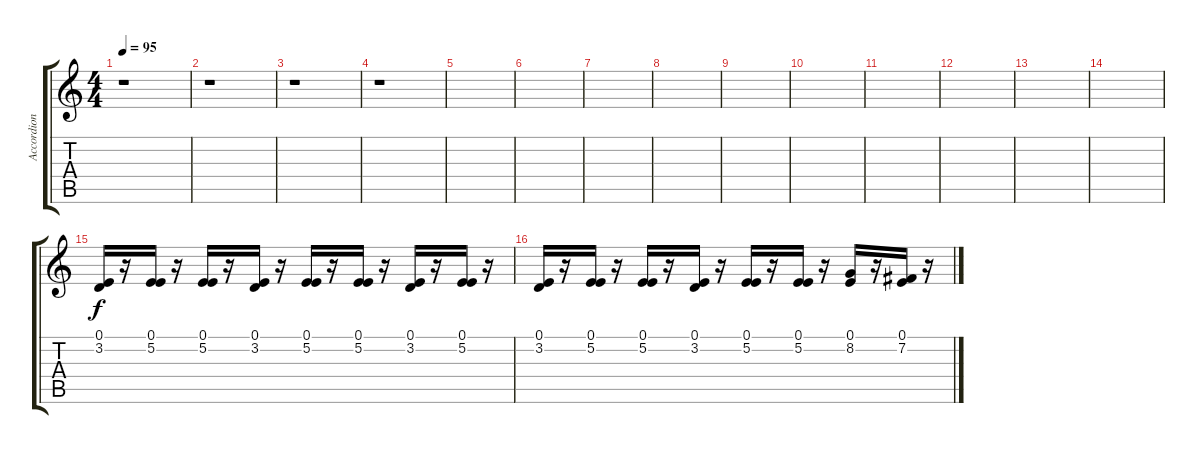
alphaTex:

\track ("Accordion" "Accordion") {instrument accordion}
\staff {score tabs}
\tuning (E4 B3 G3 D3 A2 E2) {hide}
\ts (4 4)
\tempo 95
\clef g2
\ks c
r.1{dy f} |
r.1 |
r.1 |
r.1 |
|
|
|
|
|
|
|
|
|
|
(0.1 3.2).16{volume 13} r.16 (0.1 5.2).16 r.16 (0.1 5.2).16 r.16 (0.1 3.2).16 r.16 (0.1 5.2).16 r.16 (0.1 5.2).16 r.16 (0.1 3.2).16 r.16 (0.1 5.2).16 r.16 |
(0.1 3.2).16 r.16 (0.1 5.2).16 r.16 (0.1 5.2).16 r.16 (0.1 3.2).16 r.16 (0.1 5.2).16 r.16 (0.1 5.2).16 r.16 (0.1 8.2).16 r.16 (0.1 7.2).16 r.16
